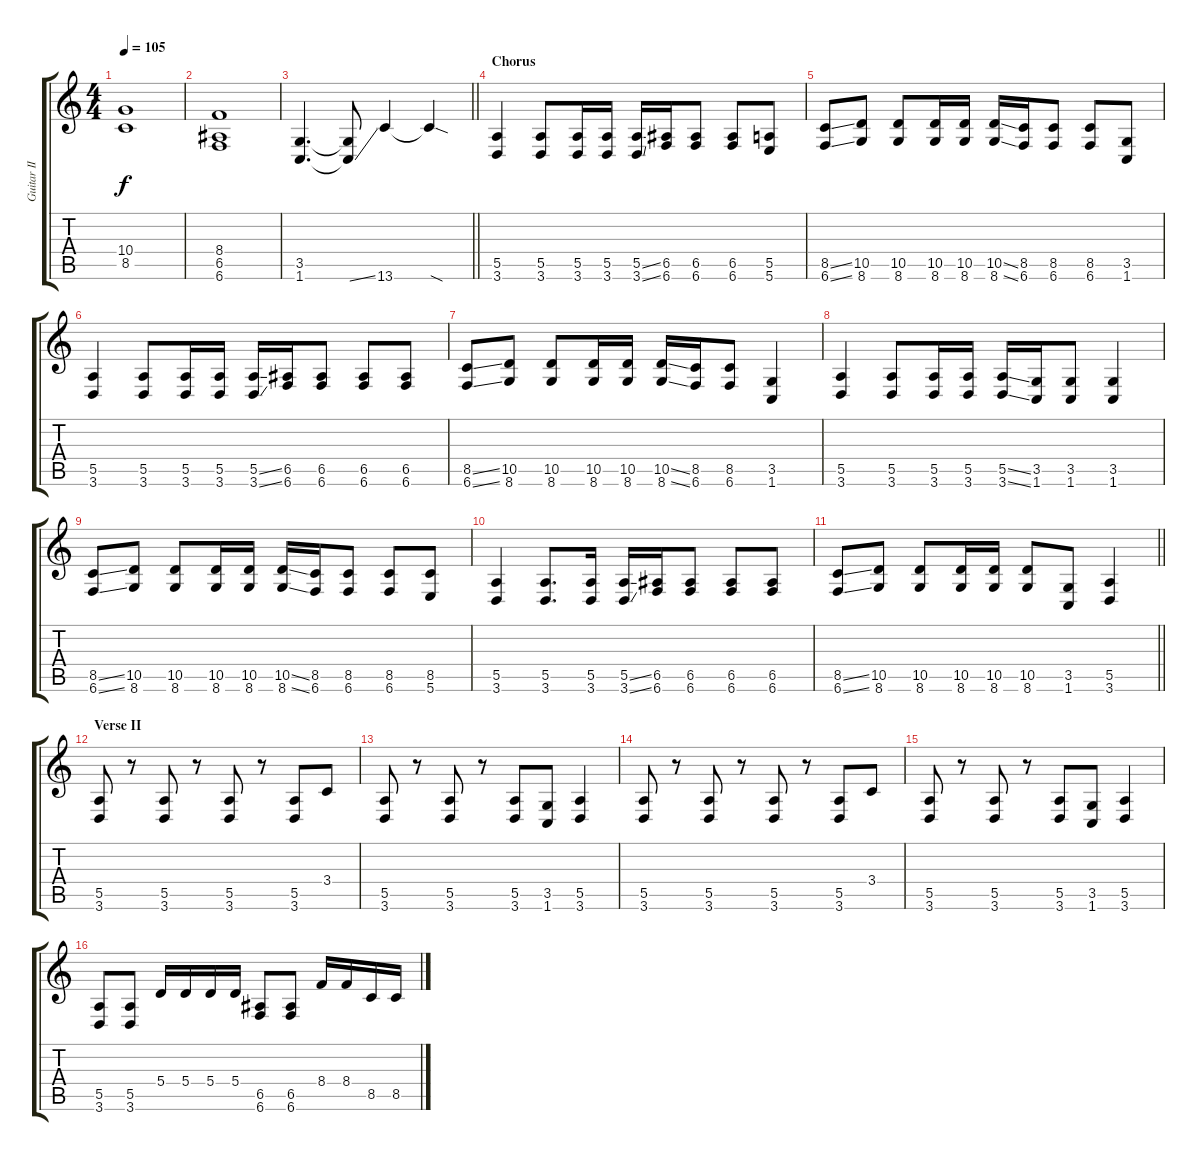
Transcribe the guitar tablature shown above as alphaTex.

\track ("Guitar II" "Guitar II") {instrument distortionguitar}
\staff {score tabs}
\tuning (B3 Gb3 D3 A2 E2 B1) {hide}
\ts (4 4)
\tempo 105
\clef g2
\ks c
(10.4 8.5).1{dy f} |
(8.4 6.5 6.6).1 |
\barLineRight lightlight
(3.5 1.6).4{d} (3.5{t} 1.6{ss t}).8 13.6.4 13.6{sod t}.4 |
\section ("" "Chorus")
(5.5 3.6).4 (5.5 3.6).8 (5.5 3.6).16 (5.5 3.6).16 (5.5{ss} 3.6{ss}).16 (6.5 6.6).16 (6.5 6.6).8 (6.5 6.6).8 (5.5 5.6).8 |
(8.5{ss} 6.6{ss}).8 (10.5 8.6).8 (10.5 8.6).8 (10.5 8.6).16 (10.5 8.6).16 (10.5{ss} 8.6{ss}).16 (8.5 6.6).16 (8.5 6.6).8 (8.5 6.6).8 (3.5 1.6).8 |
(5.5 3.6).4 (5.5 3.6).8 (5.5 3.6).16 (5.5 3.6).16 (5.5{ss} 3.6{ss}).16 (6.5 6.6).16 (6.5 6.6).8 (6.5 6.6).8 (6.5 6.6).8 |
(8.5{ss} 6.6{ss}).8 (10.5 8.6).8 (10.5 8.6).8 (10.5 8.6).16 (10.5 8.6).16 (10.5{ss} 8.6{ss}).16 (8.5 6.6).16 (8.5 6.6).8 (3.5 1.6).4 |
(5.5 3.6).4 (5.5 3.6).8 (5.5 3.6).16 (5.5 3.6).16 (5.5{ss} 3.6{ss}).16 (3.5 1.6).16 (3.5 1.6).8 (3.5 1.6).4 |
(8.5{ss} 6.6{ss}).8 (10.5 8.6).8 (10.5 8.6).8 (10.5 8.6).16 (10.5 8.6).16 (10.5{ss} 8.6{ss}).16 (8.5 6.6).16 (8.5 6.6).8 (8.5 6.6).8 (8.5 5.6).8 |
(5.5 3.6).4 (5.5 3.6).8{d} (5.5 3.6).16 (5.5{ss} 3.6{ss}).16 (6.5 6.6).16 (6.5 6.6).8 (6.5 6.6).8 (6.5 6.6).8 |
\barLineRight lightlight
(8.5{ss} 6.6{ss}).8 (10.5 8.6).8 (10.5 8.6).8 (10.5 8.6).16 (10.5 8.6).16 (10.5 8.6).8 (3.5 1.6).8 (5.5 3.6).4 |
\section ("" "Verse II")
(5.5 3.6).8 r.8 (5.5 3.6).8 r.8 (5.5 3.6).8 r.8 (5.5 3.6).8 3.4.8 |
(5.5 3.6).8 r.8 (5.5 3.6).8 r.8 (5.5 3.6).8 (3.5 1.6).8 (5.5 3.6).4 |
(5.5 3.6).8 r.8 (5.5 3.6).8 r.8 (5.5 3.6).8 r.8 (5.5 3.6).8 3.4.8 |
(5.5 3.6).8 r.8 (5.5 3.6).8 r.8 (5.5 3.6).8 (3.5 1.6).8 (5.5 3.6).4 |
(5.5 3.6).8 (5.5 3.6).8 5.4.16 5.4.16 5.4.16 5.4.16 (6.5 6.6).8 (6.5 6.6).8 8.4.16 8.4.16 8.5.16 8.5.16
